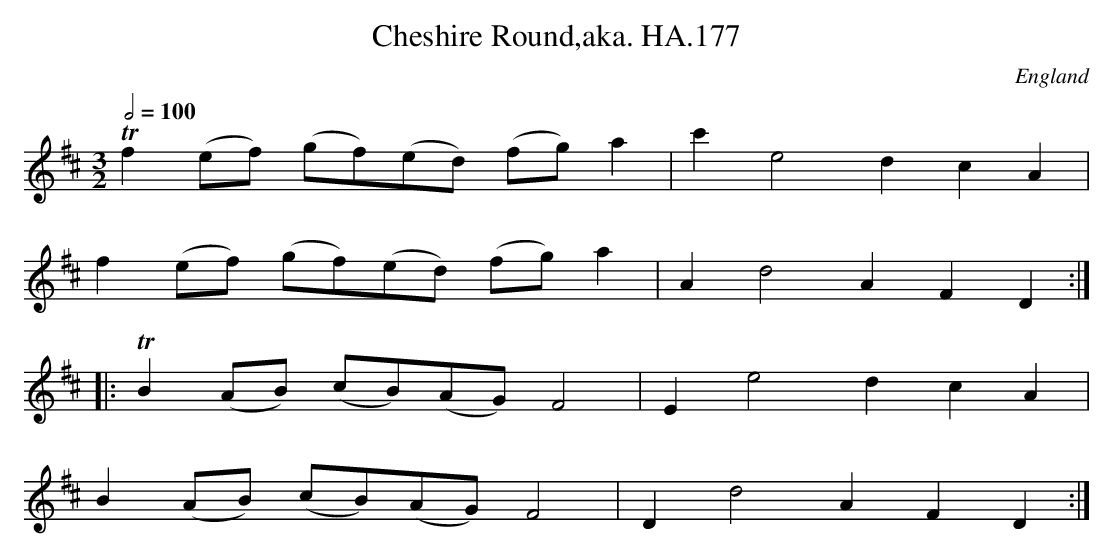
X:1
T:Cheshire Round,aka. HA.177
L:1/8
M:3/2
O:England
Q:1/2=100
K:D
Tf2(ef) (gf)(ed) (fg)a2|c'2e4d2c2A2|!
f2(ef) (gf)(ed) (fg)a2|A2d4A2F2D2:|!
|:TB2(AB) (cB)(AG)F4|E2e4d2c2A2|!
B2(AB) (cB)(AG) F4|D2d4A2F2D2:|
